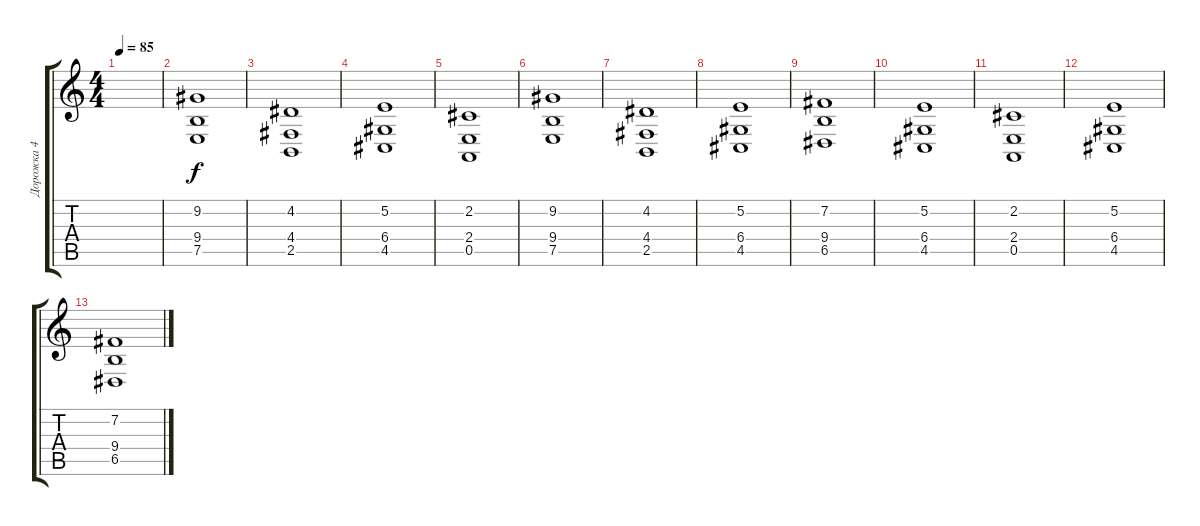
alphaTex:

\track ("Дорожка 4" "Дорожка 4") {instrument acousticgrandpiano}
\staff {score tabs}
\tuning (E4 B3 G3 D3 A2 E2) {hide}
\ts (4 4)
\tempo 85
\clef g2
\ks c
|
(9.2 9.4 7.5).1 |
(4.2 4.4 2.5).1 |
(5.2 6.4 4.5).1 |
(2.2 2.4 0.5).1 |
(9.2 9.4 7.5).1 |
(4.2 4.4 2.5).1 |
(5.2 6.4 4.5).1 |
(7.2 9.4 6.5).1 |
(5.2 6.4 4.5).1 |
(2.2 2.4 0.5).1 |
(5.2 6.4 4.5).1 |
(7.2 9.4 6.5).1
